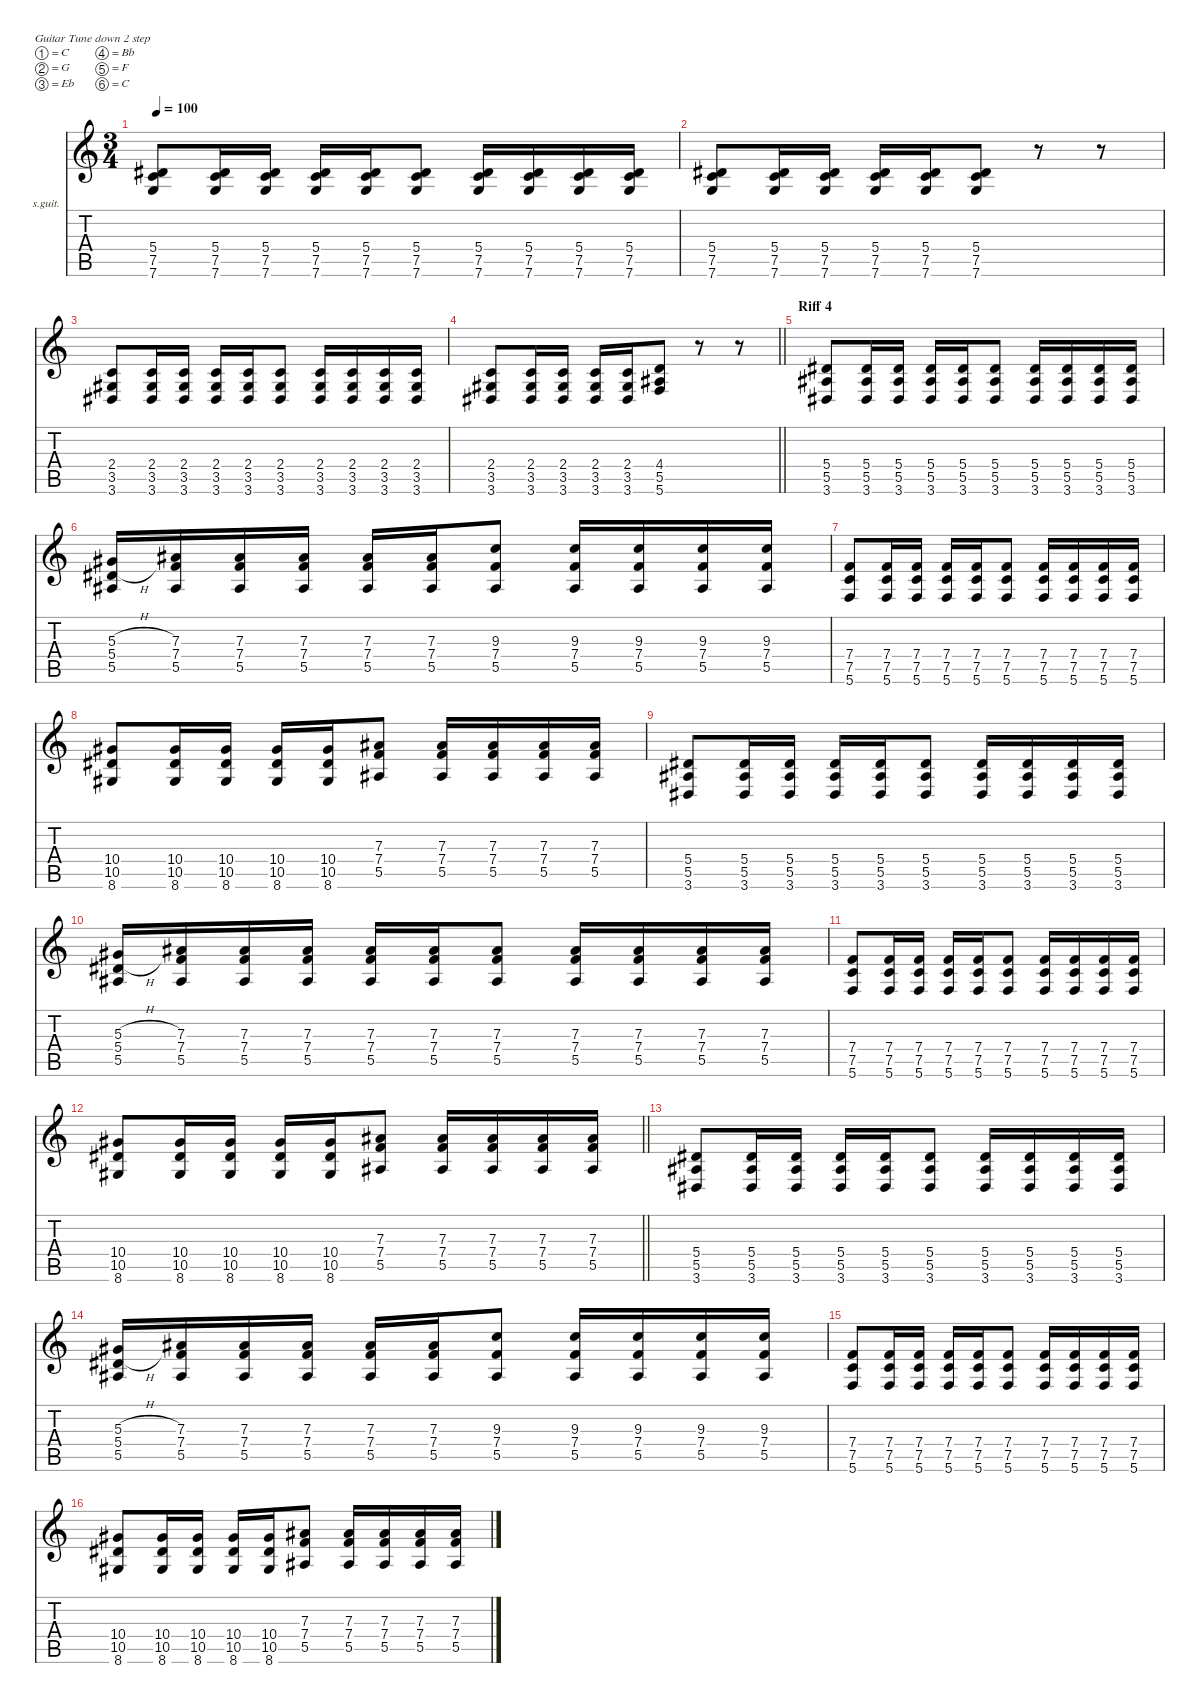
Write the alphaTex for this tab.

\defaultSystemsLayout 4
\hideDynamics
\bracketExtendMode nobrackets
\firstSystemTrackNameOrientation horizontal
\otherSystemsTrackNameOrientation horizontal
\track ("Vuurschpuwer" "s.guit.") {instrument acousticguitarsteel}
\staff {score tabs}
\tuning (C4 G3 Eb3 Bb2 F2 C2)
\ts (3 4)
\tempo 100
\clef g2
\ks c
(5.4{acc #} 7.5 7.6).8{dy f beam Up} (5.4{acc #} 7.5 7.6).16{beam Up} (5.4{acc #} 7.5 7.6).16{beam Up} (5.4{acc #} 7.5 7.6).16{beam Up} (5.4{acc #} 7.5 7.6).16{beam Up} (5.4{acc #} 7.5 7.6).8{beam Up} (5.4{acc #} 7.5 7.6).16{beam Up} (5.4{acc #} 7.5 7.6).16{beam Up} (5.4{acc #} 7.5 7.6).16{beam Up} (5.4{acc #} 7.5 7.6).16{beam Up} |
(5.4{acc #} 7.5 7.6).8{beam Up} (5.4{acc #} 7.5 7.6).16{beam Up} (5.4{acc #} 7.5 7.6).16{beam Up} (5.4{acc #} 7.5 7.6).16{beam Up} (5.4{acc #} 7.5 7.6).16{beam Up} (5.4{acc #} 7.5 7.6).8{beam Up} r.8{beam Up} r.8{beam Up} |
(2.4 3.5{acc #} 3.6{acc #}).8{beam Up} (2.4 3.5{acc #} 3.6{acc #}).16{beam Up} (2.4 3.5{acc #} 3.6{acc #}).16{beam Up} (2.4 3.5{acc #} 3.6{acc #}).16{beam Up} (2.4 3.5{acc #} 3.6{acc #}).16{beam Up} (2.4 3.5{acc #} 3.6{acc #}).8{beam Up} (2.4 3.5{acc #} 3.6{acc #}).16{beam Up} (2.4 3.5{acc #} 3.6{acc #}).16{beam Up} (2.4 3.5{acc #} 3.6{acc #}).16{beam Up} (2.4 3.5{acc #} 3.6{acc #}).16{beam Up} |
\barLineRight lightlight
(2.4 3.5{acc #} 3.6{acc #}).8{beam Up} (2.4 3.5{acc #} 3.6{acc #}).16{beam Up} (2.4 3.5{acc #} 3.6{acc #}).16{beam Up} (2.4 3.5{acc #} 3.6{acc #}).16{beam Up} (2.4 3.5{acc #} 3.6{acc #}).16{beam Up} (4.4 5.5{acc #} 5.6).8{beam Up} r.8{beam Up} r.8{beam Up} |
\section ("" "Riff 4")
(5.4{acc #} 5.5{acc #} 3.6{acc #}).8{beam Up} (5.4{acc #} 5.5{acc #} 3.6{acc #}).16{beam Up} (5.4{acc #} 5.5{acc #} 3.6{acc #}).16{beam Up} (5.4{acc #} 5.5{acc #} 3.6{acc #}).16{beam Up} (5.4{acc #} 5.5{acc #} 3.6{acc #}).16{beam Up} (5.4{acc #} 5.5{acc #} 3.6{acc #}).8{beam Up} (5.4{acc #} 5.5{acc #} 3.6{acc #}).16{beam Up} (5.4{acc #} 5.5{acc #} 3.6{acc #}).16{beam Up} (5.4{acc #} 5.5{acc #} 3.6{acc #}).16{beam Up} (5.4{acc #} 5.5{acc #} 3.6{acc #}).16{beam Up} |
(5.3{h acc #} 5.4{h acc #} 5.5{acc #}).16{beam Up} (7.3{acc #} 7.4 5.5{acc #}).16{beam Up} (7.3{acc #} 7.4 5.5{acc #}).16{beam Up} (7.3{acc #} 7.4 5.5{acc #}).16{beam Up} (7.3{acc #} 7.4 5.5{acc #}).16{beam Up} (7.3{acc #} 7.4 5.5{acc #}).16{beam Up} (9.3 7.4 5.5{acc #}).8{beam Up} (9.3 7.4 5.5{acc #}).16{beam Up} (9.3 7.4 5.5{acc #}).16{beam Up} (9.3 7.4 5.5{acc #}).16{beam Up} (9.3 7.4 5.5{acc #}).16{beam Up} |
(7.4 7.5 5.6).8{beam Up} (7.4 7.5 5.6).16{beam Up} (7.4 7.5 5.6).16{beam Up} (7.4 7.5 5.6).16{beam Up} (7.4 7.5 5.6).16{beam Up} (7.4 7.5 5.6).8{beam Up} (7.4 7.5 5.6).16{beam Up} (7.4 7.5 5.6).16{beam Up} (7.4 7.5 5.6).16{beam Up} (7.4 7.5 5.6).16{beam Up} |
(10.4{acc #} 10.5{acc #} 8.6{acc #}).8{beam Up} (10.4{acc #} 10.5{acc #} 8.6{acc #}).16{beam Up} (10.4{acc #} 10.5{acc #} 8.6{acc #}).16{beam Up} (10.4{acc #} 10.5{acc #} 8.6{acc #}).16{beam Up} (10.4{acc #} 10.5{acc #} 8.6{acc #}).16{beam Up} (7.3{acc #} 7.4 5.5{acc #}).8{beam Up} (7.3{acc #} 7.4 5.5{acc #}).16{beam Up} (7.3{acc #} 7.4 5.5{acc #}).16{beam Up} (7.3{acc #} 7.4 5.5{acc #}).16{beam Up} (7.3{acc #} 7.4 5.5{acc #}).16{beam Up} |
(5.4{acc #} 5.5{acc #} 3.6{acc #}).8{beam Up} (5.4{acc #} 5.5{acc #} 3.6{acc #}).16{beam Up} (5.4{acc #} 5.5{acc #} 3.6{acc #}).16{beam Up} (5.4{acc #} 5.5{acc #} 3.6{acc #}).16{beam Up} (5.4{acc #} 5.5{acc #} 3.6{acc #}).16{beam Up} (5.4{acc #} 5.5{acc #} 3.6{acc #}).8{beam Up} (5.4{acc #} 5.5{acc #} 3.6{acc #}).16{beam Up} (5.4{acc #} 5.5{acc #} 3.6{acc #}).16{beam Up} (5.4{acc #} 5.5{acc #} 3.6{acc #}).16{beam Up} (5.4{acc #} 5.5{acc #} 3.6{acc #}).16{beam Up} |
(5.3{h acc #} 5.4{h acc #} 5.5{acc #}).16{beam Up} (7.3{acc #} 7.4 5.5{acc #}).16{beam Up} (7.3{acc #} 7.4 5.5{acc #}).16{beam Up} (7.3{acc #} 7.4 5.5{acc #}).16{beam Up} (7.3{acc #} 7.4 5.5{acc #}).16{beam Up} (7.3{acc #} 7.4 5.5{acc #}).16{beam Up} (7.3{acc #} 7.4 5.5{acc #}).8{beam Up} (7.3{acc #} 7.4 5.5{acc #}).16{beam Up} (7.3{acc #} 7.4 5.5{acc #}).16{beam Up} (7.3{acc #} 7.4 5.5{acc #}).16{beam Up} (7.3{acc #} 7.4 5.5{acc #}).16{beam Up} |
(7.4 7.5 5.6).8{beam Up} (7.4 7.5 5.6).16{beam Up} (7.4 7.5 5.6).16{beam Up} (7.4 7.5 5.6).16{beam Up} (7.4 7.5 5.6).16{beam Up} (7.4 7.5 5.6).8{beam Up} (7.4 7.5 5.6).16{beam Up} (7.4 7.5 5.6).16{beam Up} (7.4 7.5 5.6).16{beam Up} (7.4 7.5 5.6).16{beam Up} |
\barLineRight lightlight
(10.4{acc #} 10.5{acc #} 8.6{acc #}).8{beam Up} (10.4{acc #} 10.5{acc #} 8.6{acc #}).16{beam Up} (10.4{acc #} 10.5{acc #} 8.6{acc #}).16{beam Up} (10.4{acc #} 10.5{acc #} 8.6{acc #}).16{beam Up} (10.4{acc #} 10.5{acc #} 8.6{acc #}).16{beam Up} (7.3{acc #} 7.4 5.5{acc #}).8{beam Up} (7.3{acc #} 7.4 5.5{acc #}).16{beam Up} (7.3{acc #} 7.4 5.5{acc #}).16{beam Up} (7.3{acc #} 7.4 5.5{acc #}).16{beam Up} (7.3{acc #} 7.4 5.5{acc #}).16{beam Up} |
(5.4{acc #} 5.5{acc #} 3.6{acc #}).8{beam Up} (5.4{acc #} 5.5{acc #} 3.6{acc #}).16{beam Up} (5.4{acc #} 5.5{acc #} 3.6{acc #}).16{beam Up} (5.4{acc #} 5.5{acc #} 3.6{acc #}).16{beam Up} (5.4{acc #} 5.5{acc #} 3.6{acc #}).16{beam Up} (5.4{acc #} 5.5{acc #} 3.6{acc #}).8{beam Up} (5.4{acc #} 5.5{acc #} 3.6{acc #}).16{beam Up} (5.4{acc #} 5.5{acc #} 3.6{acc #}).16{beam Up} (5.4{acc #} 5.5{acc #} 3.6{acc #}).16{beam Up} (5.4{acc #} 5.5{acc #} 3.6{acc #}).16{beam Up} |
(5.3{h acc #} 5.4{h acc #} 5.5{acc #}).16{beam Up} (7.3{acc #} 7.4 5.5{acc #}).16{beam Up} (7.3{acc #} 7.4 5.5{acc #}).16{beam Up} (7.3{acc #} 7.4 5.5{acc #}).16{beam Up} (7.3{acc #} 7.4 5.5{acc #}).16{beam Up} (7.3{acc #} 7.4 5.5{acc #}).16{beam Up} (9.3 7.4 5.5{acc #}).8{beam Up} (9.3 7.4 5.5{acc #}).16{beam Up} (9.3 7.4 5.5{acc #}).16{beam Up} (9.3 7.4 5.5{acc #}).16{beam Up} (9.3 7.4 5.5{acc #}).16{beam Up} |
(7.4 7.5 5.6).8{beam Up} (7.4 7.5 5.6).16{beam Up} (7.4 7.5 5.6).16{beam Up} (7.4 7.5 5.6).16{beam Up} (7.4 7.5 5.6).16{beam Up} (7.4 7.5 5.6).8{beam Up} (7.4 7.5 5.6).16{beam Up} (7.4 7.5 5.6).16{beam Up} (7.4 7.5 5.6).16{beam Up} (7.4 7.5 5.6).16{beam Up} |
(10.4{acc #} 10.5{acc #} 8.6{acc #}).8{beam Up} (10.4{acc #} 10.5{acc #} 8.6{acc #}).16{beam Up} (10.4{acc #} 10.5{acc #} 8.6{acc #}).16{beam Up} (10.4{acc #} 10.5{acc #} 8.6{acc #}).16{beam Up} (10.4{acc #} 10.5{acc #} 8.6{acc #}).16{beam Up} (7.3{acc #} 7.4 5.5{acc #}).8{beam Up} (7.3{acc #} 7.4 5.5{acc #}).16{beam Up} (7.3{acc #} 7.4 5.5{acc #}).16{beam Up} (7.3{acc #} 7.4 5.5{acc #}).16{beam Up} (7.3{acc #} 7.4 5.5{acc #}).16{beam Up}
